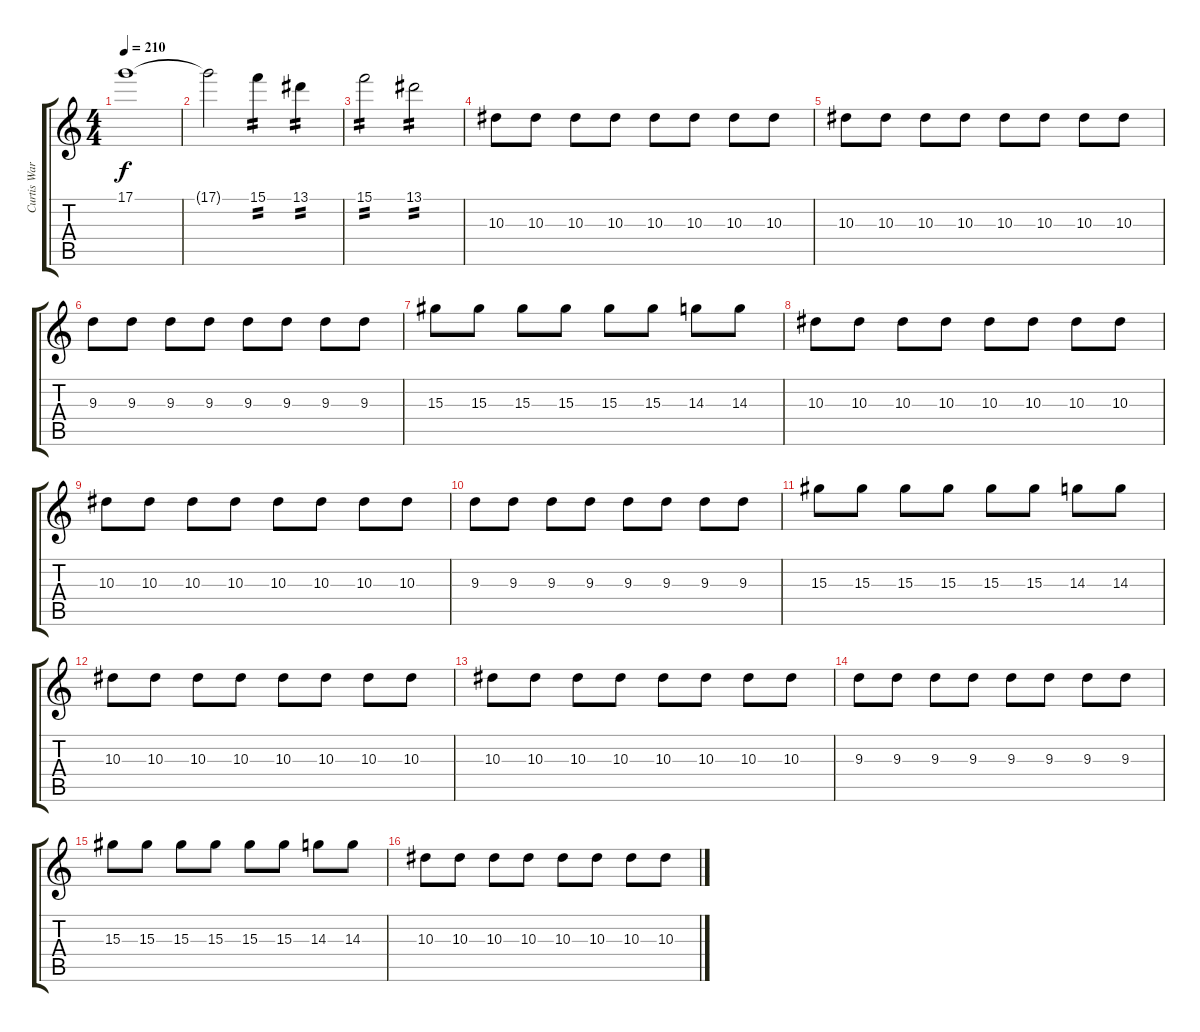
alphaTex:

\track ("Curtis Ward" "Curtis War") {instrument distortionguitar}
\staff {score tabs}
\tuning (D4 A3 F3 C3 G2 C2) {hide}
\ts (4 4)
\tempo 210
\clef g2
\ks c
17.1{t}.1{dy f} |
17.1{t}.2 15.1.4{tp 2} 13.1.4{tp 2} |
15.1.2{tp 2} 13.1.2{tp 2} |
10.3.8 10.3.8 10.3.8 10.3.8 10.3.8 10.3.8 10.3.8 10.3.8 |
10.3.8 10.3.8 10.3.8 10.3.8 10.3.8 10.3.8 10.3.8 10.3.8 |
9.3.8 9.3.8 9.3.8 9.3.8 9.3.8 9.3.8 9.3.8 9.3.8 |
15.3.8 15.3.8 15.3.8 15.3.8 15.3.8 15.3.8 14.3.8 14.3.8 |
10.3.8 10.3.8 10.3.8 10.3.8 10.3.8 10.3.8 10.3.8 10.3.8 |
10.3.8 10.3.8 10.3.8 10.3.8 10.3.8 10.3.8 10.3.8 10.3.8 |
9.3.8 9.3.8 9.3.8 9.3.8 9.3.8 9.3.8 9.3.8 9.3.8 |
15.3.8 15.3.8 15.3.8 15.3.8 15.3.8 15.3.8 14.3.8 14.3.8 |
10.3.8 10.3.8 10.3.8 10.3.8 10.3.8 10.3.8 10.3.8 10.3.8 |
10.3.8 10.3.8 10.3.8 10.3.8 10.3.8 10.3.8 10.3.8 10.3.8 |
9.3.8 9.3.8 9.3.8 9.3.8 9.3.8 9.3.8 9.3.8 9.3.8 |
15.3.8 15.3.8 15.3.8 15.3.8 15.3.8 15.3.8 14.3.8 14.3.8 |
10.3.8 10.3.8 10.3.8 10.3.8 10.3.8 10.3.8 10.3.8 10.3.8
